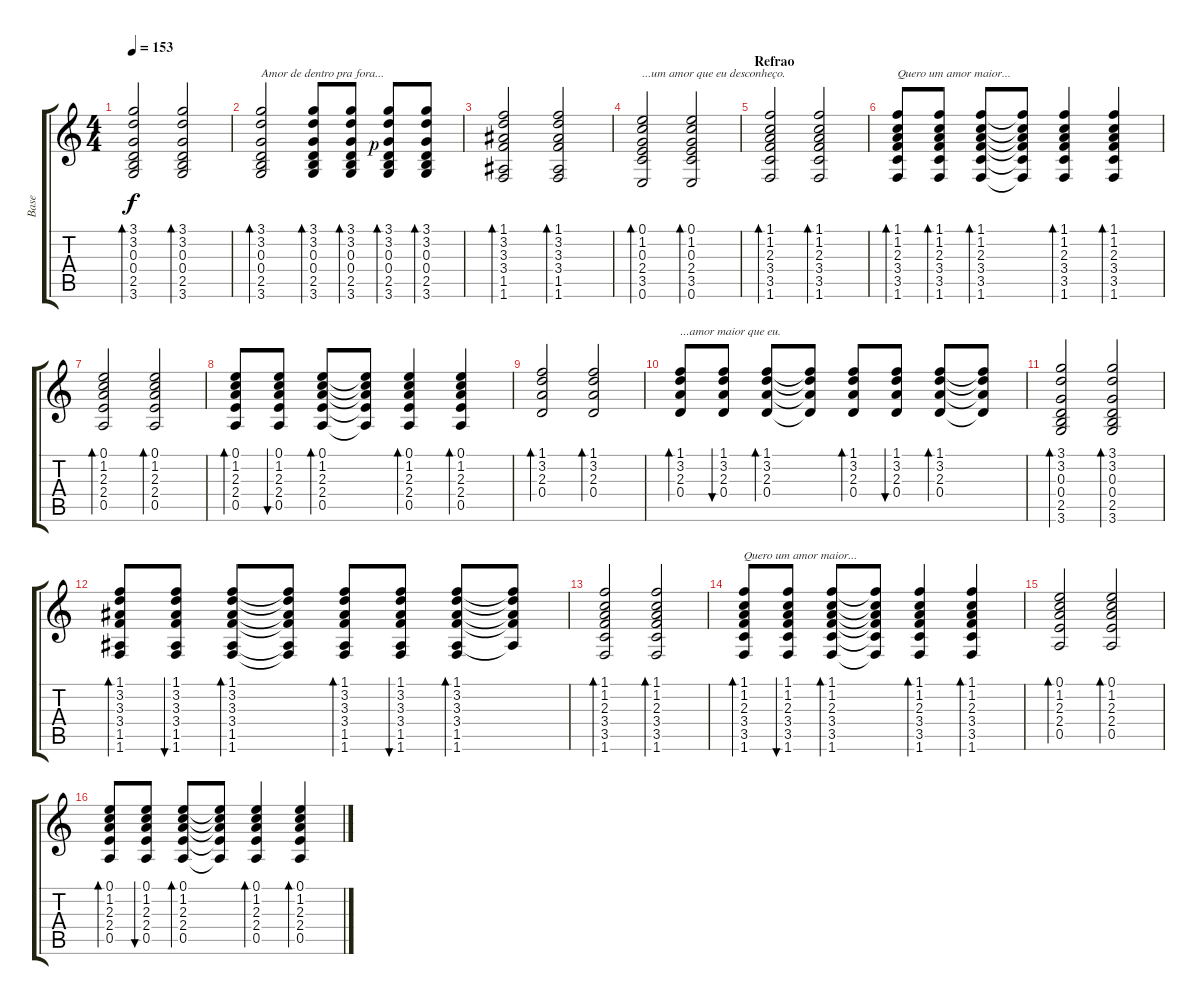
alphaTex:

\track ("Base" "Base") {instrument acousticguitarsteel}
\staff {score tabs}
\tuning (E4 B3 G3 D3 A2 E2) {hide}
\ts (4 4)
\tempo 153
\clef g2
\ks c
(3.1 3.2 0.3 0.4 2.5 3.6).2{bd 60 dy f} (3.1 3.2 0.3 0.4 2.5 3.6).2{bd 60} |
(3.1 3.2 0.3 0.4 2.5 3.6).2{bd 60 txt "Amor de dentro pra fora..."} (3.1 3.2 0.3 0.4 2.5 3.6).8{bd 60} (3.1 3.2 0.3 0.4 2.5 3.6).8{bd 60} (3.1 3.2 0.3{rf 1} 0.4 2.5 3.6).8{bd 60} (3.1 3.2 0.3 0.4 2.5 3.6).8{bd 60} |
(1.1 3.2 3.3 3.4 1.5 1.6).2{bd 60} (1.1 3.2 3.3 3.4 1.5 1.6).2{bd 60} |
(0.1 1.2 0.3 2.4 3.5 0.6).2{bd 60 txt "...um amor que eu desconheço."} (0.1 1.2 0.3 2.4 3.5 0.6).2{bd 60} |
\section ("" "Refrao")
(1.1 1.2 2.3 3.4 3.5 1.6).2{bd 60} (1.1 1.2 2.3 3.4 3.5 1.6).2{bd 60} |
(1.1 1.2 2.3 3.4 3.5 1.6).8{bd 60 txt "Quero um amor maior..."} (1.1 1.2 2.3 3.4 3.5 1.6).8{bd 60} (1.1 1.2 2.3 3.4 3.5 1.6).8{bd 60} (1.1{t} 1.2{t} 2.3{t} 3.4{t} 3.5{t} 1.6{t}).8 (1.1 1.2 2.3 3.4 3.5 1.6).4{bd 60} (1.1 1.2 2.3 3.4 3.5 1.6).4{bd 60} |
(0.1 1.2 2.3 2.4 0.5).2{bd 60} (0.1 1.2 2.3 2.4 0.5).2{bd 60} |
(0.1 1.2 2.3 2.4 0.5).8{bd 60} (0.1 1.2 2.3 2.4 0.5).8{bu 60} (0.1 1.2 2.3 2.4 0.5).8{bd 60} (0.1{t} 1.2{t} 2.3{t} 2.4{t} 0.5{t}).8 (0.1 1.2 2.3 2.4 0.5).4{bd 60} (0.1 1.2 2.3 2.4 0.5).4{bd 60} |
(1.1 3.2 2.3 0.4).2{bd 60} (1.1 3.2 2.3 0.4).2{bd 60} |
(1.1 3.2 2.3 0.4).8{bd 60 txt "...amor maior que eu."} (1.1 3.2 2.3 0.4).8{bu 60} (1.1 3.2 2.3 0.4).8{bd 60} (1.1{t} 3.2{t} 2.3{t} 0.4{t}).8 (1.1 3.2 2.3 0.4).8{bd 60} (1.1 3.2 2.3 0.4).8{bu 60} (1.1 3.2 2.3 0.4).8{bd 60} (1.1{t} 3.2{t} 2.3{t} 0.4{t}).8 |
(3.1 3.2 0.3 0.4 2.5 3.6).2{bd 60} (3.1 3.2 0.3 0.4 2.5 3.6).2{bd 60} |
(1.1 3.2 3.3 3.4 1.5 1.6).8{bd 60} (1.1 3.2 3.3 3.4 1.5 1.6).8{bu 60} (1.1 3.2 3.3 3.4 1.5 1.6).8{bd 60} (1.1{t} 3.2{t} 3.3{t} 3.4{t} 1.5{t} 1.6{t}).8 (1.1 3.2 3.3 3.4 1.5 1.6).8{bd 60} (1.1 3.2 3.3 3.4 1.5 1.6).8{bu 60} (1.1 3.2 3.3 3.4 1.5 1.6).8{bd 60} (1.1{t} 3.2{t} 3.3{t} 3.4{t} 1.5{t}).8 |
(1.1 1.2 2.3 3.4 3.5 1.6).2{bd 60} (1.1 1.2 2.3 3.4 3.5 1.6).2{bd 60} |
(1.1 1.2 2.3 3.4 3.5 1.6).8{bd 60 txt "Quero um amor maior..."} (1.1 1.2 2.3 3.4 3.5 1.6).8{bu 60} (1.1 1.2 2.3 3.4 3.5 1.6).8{bd 60} (1.1{t} 1.2{t} 2.3{t} 3.4{t} 3.5{t} 1.6{t}).8 (1.1 1.2 2.3 3.4 3.5 1.6).4{bd 60} (1.1 1.2 2.3 3.4 3.5 1.6).4{bd 60} |
(0.1 1.2 2.3 2.4 0.5).2{bd 60} (0.1 1.2 2.3 2.4 0.5).2{bd 60} |
(0.1 1.2 2.3 2.4 0.5).8{bd 60} (0.1 1.2 2.3 2.4 0.5).8{bu 60} (0.1 1.2 2.3 2.4 0.5).8{bd 60} (0.1{t} 1.2{t} 2.3{t} 2.4{t} 0.5{t}).8 (0.1 1.2 2.3 2.4 0.5).4{bd 60} (0.1 1.2 2.3 2.4 0.5).4{bd 60}
